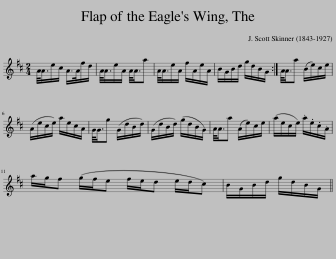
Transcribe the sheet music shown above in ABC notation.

X:1
L:1/8
M:2/4
I:linebreak $
K:D
V:1 treble
V:1
 A/<A/e/c/ A/>A/f/d/ | A/<A/e/A/ A/<A/a | A/<A/e/A/ f/A/e/A/ | B/G/B/d/ g/d/B/G/ :| A/<A/a (B/e/)c/e/ |$ %5
 (A/e/c/e/) a/e/c/A/ | G/<G/g (G/d/B/d/) | (G/d/B/d/) (g/d/B/G/) | A/<A/a (A/e/)c/e/ | (a/e/c/e/) .a/.e/.c/.A/ |$ %10
 a/g/f (g/f/e f/e/d e/d/c) | B/G/B/d/ g/d/B/G/ || %12
